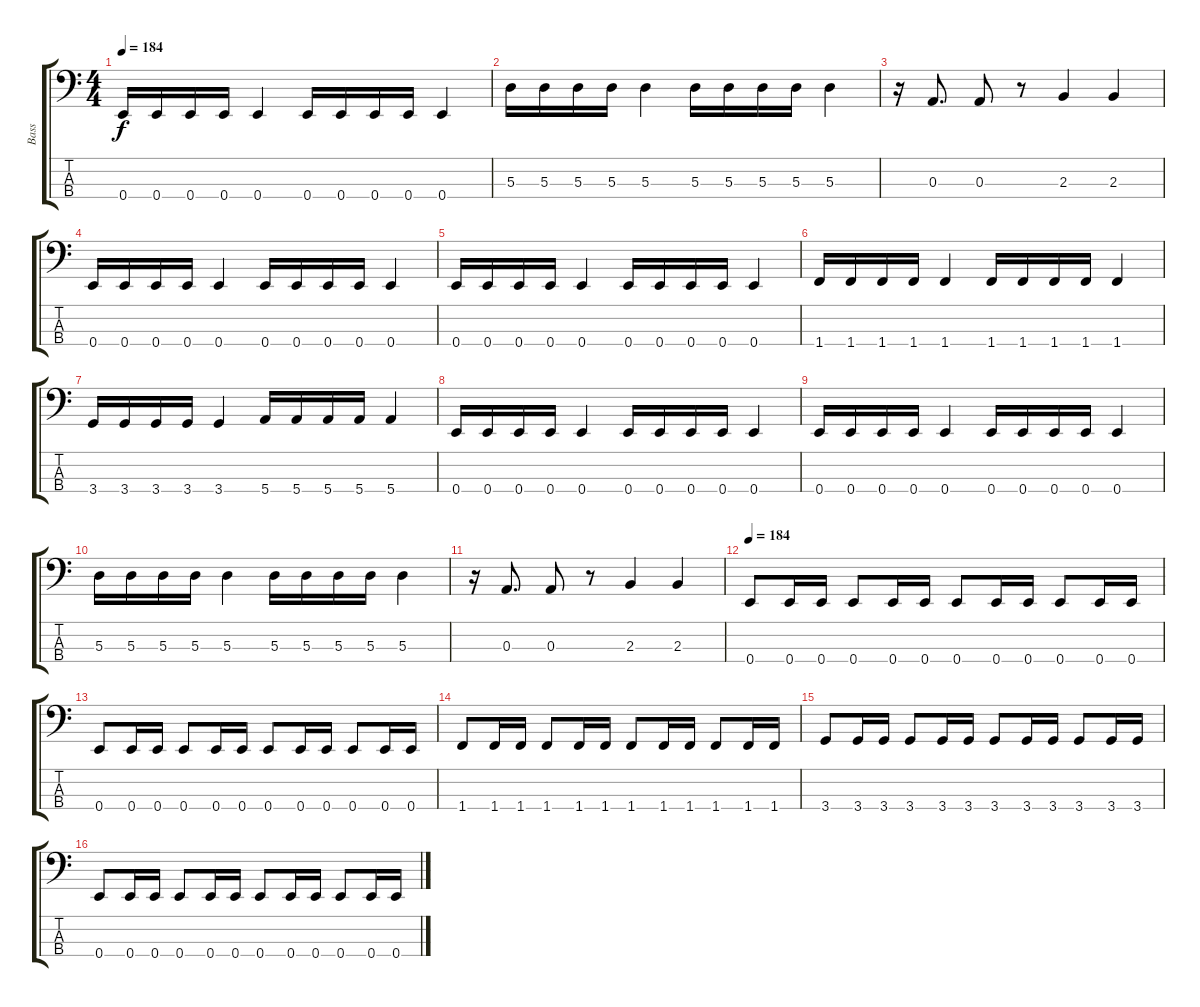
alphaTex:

\track ("Bass" "Bass") {instrument electricbasspick}
\staff {score tabs}
\tuning (G2 D2 A1 E1) {hide}
\ts (4 4)
\tempo 184
\clef f4
\ks c
0.4.16{dy f} 0.4.16 0.4.16 0.4.16 0.4.4 0.4.16 0.4.16 0.4.16 0.4.16 0.4.4 |
5.3.16 5.3.16 5.3.16 5.3.16 5.3.4 5.3.16 5.3.16 5.3.16 5.3.16 5.3.4 |
r.16 0.3.8{d} 0.3.8 r.8 2.3.4 2.3.4 |
0.4.16 0.4.16 0.4.16 0.4.16 0.4.4 0.4.16 0.4.16 0.4.16 0.4.16 0.4.4 |
0.4.16 0.4.16 0.4.16 0.4.16 0.4.4 0.4.16 0.4.16 0.4.16 0.4.16 0.4.4 |
1.4.16 1.4.16 1.4.16 1.4.16 1.4.4 1.4.16 1.4.16 1.4.16 1.4.16 1.4.4 |
3.4.16 3.4.16 3.4.16 3.4.16 3.4.4 5.4.16 5.4.16 5.4.16 5.4.16 5.4.4 |
0.4.16 0.4.16 0.4.16 0.4.16 0.4.4 0.4.16 0.4.16 0.4.16 0.4.16 0.4.4 |
0.4.16 0.4.16 0.4.16 0.4.16 0.4.4 0.4.16 0.4.16 0.4.16 0.4.16 0.4.4 |
5.3.16 5.3.16 5.3.16 5.3.16 5.3.4 5.3.16 5.3.16 5.3.16 5.3.16 5.3.4 |
r.16 0.3.8{d} 0.3.8 r.8 2.3.4 2.3.4 |
\tempo 184
0.4.8 0.4.16 0.4.16 0.4.8 0.4.16 0.4.16 0.4.8 0.4.16 0.4.16 0.4.8 0.4.16 0.4.16 |
0.4.8 0.4.16 0.4.16 0.4.8 0.4.16 0.4.16 0.4.8 0.4.16 0.4.16 0.4.8 0.4.16 0.4.16 |
1.4.8 1.4.16 1.4.16 1.4.8 1.4.16 1.4.16 1.4.8 1.4.16 1.4.16 1.4.8 1.4.16 1.4.16 |
3.4.8 3.4.16 3.4.16 3.4.8 3.4.16 3.4.16 3.4.8 3.4.16 3.4.16 3.4.8 3.4.16 3.4.16 |
0.4.8 0.4.16 0.4.16 0.4.8 0.4.16 0.4.16 0.4.8 0.4.16 0.4.16 0.4.8 0.4.16 0.4.16
